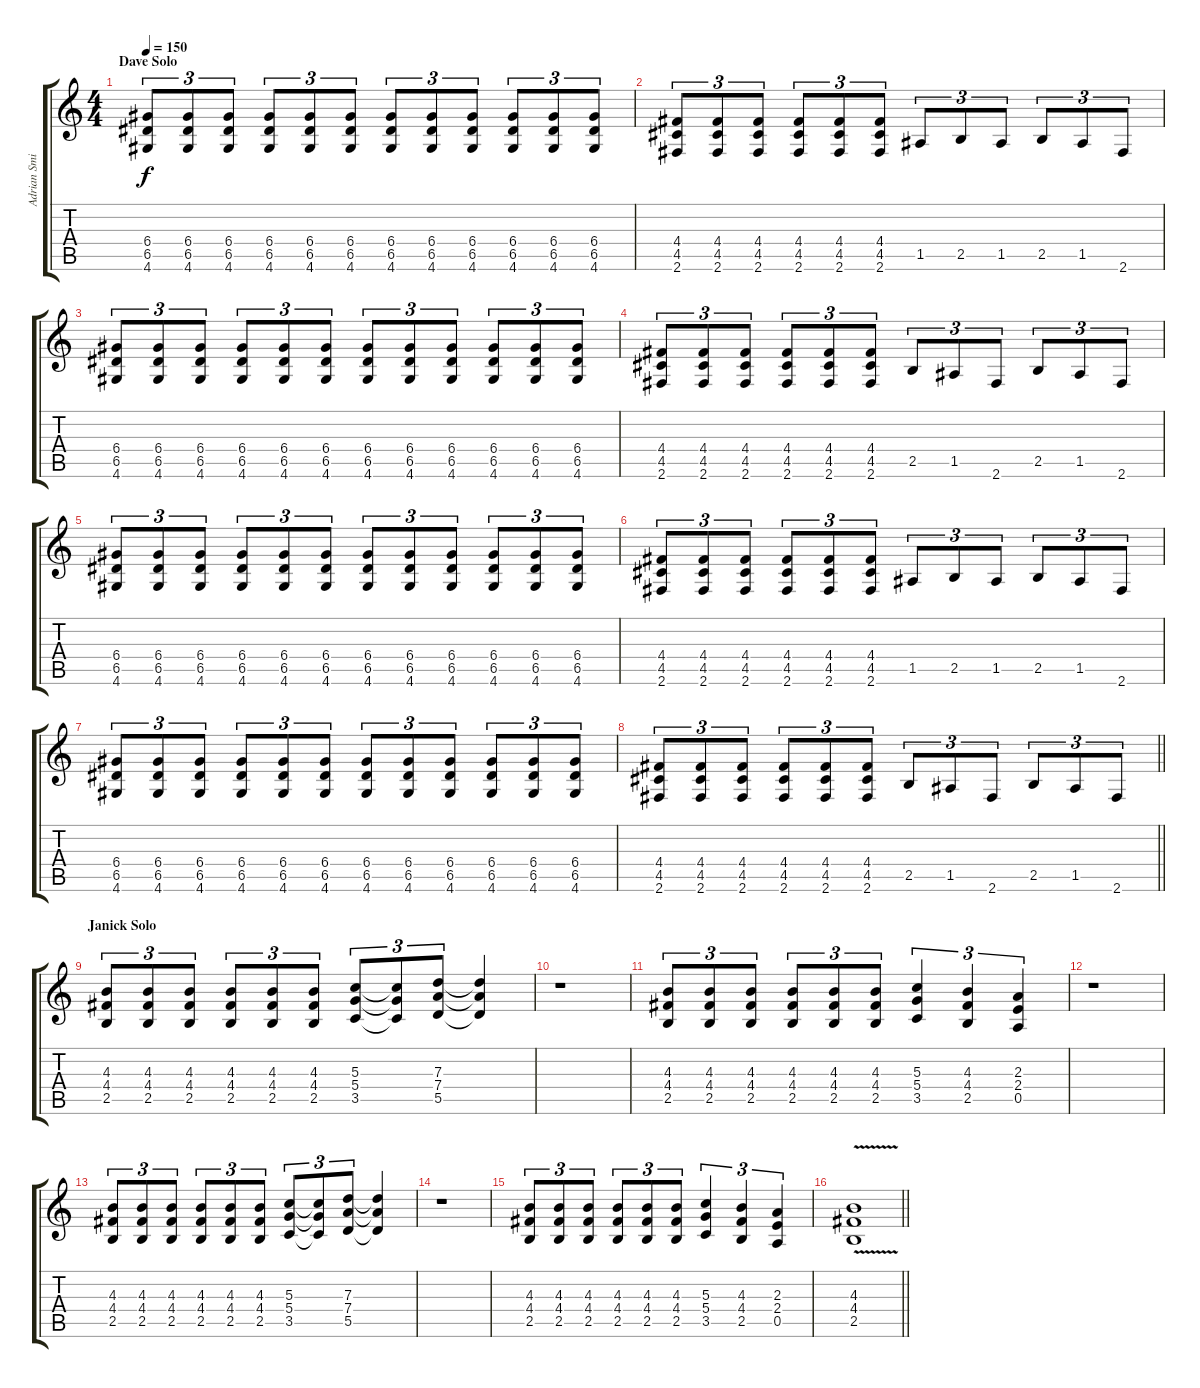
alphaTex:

\track ("Adrian Smith" "Adrian Smi") {instrument distortionguitar}
\staff {score tabs}
\tuning (E4 B3 G3 D3 A2 E2) {hide}
\ts (4 4)
\section ("" "Dave Solo")
\tempo 150
\clef g2
\ks c
(6.4 6.5 4.6).8{tu (3 2) dy f} (6.4 6.5 4.6).8{tu (3 2)} (6.4 6.5 4.6).8{tu (3 2)} (6.4 6.5 4.6).8{tu (3 2)} (6.4 6.5 4.6).8{tu (3 2)} (6.4 6.5 4.6).8{tu (3 2)} (6.4 6.5 4.6).8{tu (3 2)} (6.4 6.5 4.6).8{tu (3 2)} (6.4 6.5 4.6).8{tu (3 2)} (6.4 6.5 4.6).8{tu (3 2)} (6.4 6.5 4.6).8{tu (3 2)} (6.4 6.5 4.6).8{tu (3 2)} |
(4.4 4.5 2.6).8{tu (3 2)} (4.4 4.5 2.6).8{tu (3 2)} (4.4 4.5 2.6).8{tu (3 2)} (4.4 4.5 2.6).8{tu (3 2)} (4.4 4.5 2.6).8{tu (3 2)} (4.4 4.5 2.6).8{tu (3 2)} 1.5.8{tu (3 2)} 2.5.8{tu (3 2)} 1.5.8{tu (3 2)} 2.5.8{tu (3 2)} 1.5.8{tu (3 2)} 2.6.8{tu (3 2)} |
(6.4 6.5 4.6).8{tu (3 2)} (6.4 6.5 4.6).8{tu (3 2)} (6.4 6.5 4.6).8{tu (3 2)} (6.4 6.5 4.6).8{tu (3 2)} (6.4 6.5 4.6).8{tu (3 2)} (6.4 6.5 4.6).8{tu (3 2)} (6.4 6.5 4.6).8{tu (3 2)} (6.4 6.5 4.6).8{tu (3 2)} (6.4 6.5 4.6).8{tu (3 2)} (6.4 6.5 4.6).8{tu (3 2)} (6.4 6.5 4.6).8{tu (3 2)} (6.4 6.5 4.6).8{tu (3 2)} |
(4.4 4.5 2.6).8{tu (3 2)} (4.4 4.5 2.6).8{tu (3 2)} (4.4 4.5 2.6).8{tu (3 2)} (4.4 4.5 2.6).8{tu (3 2)} (4.4 4.5 2.6).8{tu (3 2)} (4.4 4.5 2.6).8{tu (3 2)} 2.5.8{tu (3 2)} 1.5.8{tu (3 2)} 2.6.8{tu (3 2)} 2.5.8{tu (3 2)} 1.5.8{tu (3 2)} 2.6.8{tu (3 2)} |
(6.4 6.5 4.6).8{tu (3 2) volume 13} (6.4 6.5 4.6).8{tu (3 2)} (6.4 6.5 4.6).8{tu (3 2)} (6.4 6.5 4.6).8{tu (3 2)} (6.4 6.5 4.6).8{tu (3 2)} (6.4 6.5 4.6).8{tu (3 2)} (6.4 6.5 4.6).8{tu (3 2)} (6.4 6.5 4.6).8{tu (3 2)} (6.4 6.5 4.6).8{tu (3 2)} (6.4 6.5 4.6).8{tu (3 2)} (6.4 6.5 4.6).8{tu (3 2)} (6.4 6.5 4.6).8{tu (3 2)} |
(4.4 4.5 2.6).8{tu (3 2)} (4.4 4.5 2.6).8{tu (3 2)} (4.4 4.5 2.6).8{tu (3 2)} (4.4 4.5 2.6).8{tu (3 2)} (4.4 4.5 2.6).8{tu (3 2)} (4.4 4.5 2.6).8{tu (3 2)} 1.5.8{tu (3 2)} 2.5.8{tu (3 2)} 1.5.8{tu (3 2)} 2.5.8{tu (3 2)} 1.5.8{tu (3 2)} 2.6.8{tu (3 2)} |
(6.4 6.5 4.6).8{tu (3 2)} (6.4 6.5 4.6).8{tu (3 2)} (6.4 6.5 4.6).8{tu (3 2)} (6.4 6.5 4.6).8{tu (3 2)} (6.4 6.5 4.6).8{tu (3 2)} (6.4 6.5 4.6).8{tu (3 2)} (6.4 6.5 4.6).8{tu (3 2)} (6.4 6.5 4.6).8{tu (3 2)} (6.4 6.5 4.6).8{tu (3 2)} (6.4 6.5 4.6).8{tu (3 2)} (6.4 6.5 4.6).8{tu (3 2)} (6.4 6.5 4.6).8{tu (3 2)} |
\barLineRight lightlight
(4.4 4.5 2.6).8{tu (3 2)} (4.4 4.5 2.6).8{tu (3 2)} (4.4 4.5 2.6).8{tu (3 2)} (4.4 4.5 2.6).8{tu (3 2)} (4.4 4.5 2.6).8{tu (3 2)} (4.4 4.5 2.6).8{tu (3 2)} 2.5.8{tu (3 2)} 1.5.8{tu (3 2)} 2.6.8{tu (3 2)} 2.5.8{tu (3 2)} 1.5.8{tu (3 2)} 2.6.8{tu (3 2)} |
\section ("" "Janick Solo")
(4.3 4.4 2.5).8{tu (3 2)} (4.3 4.4 2.5).8{tu (3 2)} (4.3 4.4 2.5).8{tu (3 2)} (4.3 4.4 2.5).8{tu (3 2)} (4.3 4.4 2.5).8{tu (3 2)} (4.3 4.4 2.5).8{tu (3 2)} (5.3 5.4 3.5).8{tu (3 2)} (5.3{t} 5.4{t} 3.5{t}).8{tu (3 2)} (7.3 7.4 5.5).8{tu (3 2)} (7.3{t} 7.4{t} 5.5{t}).4 |
r.1 |
(4.3 4.4 2.5).8{tu (3 2)} (4.3 4.4 2.5).8{tu (3 2)} (4.3 4.4 2.5).8{tu (3 2)} (4.3 4.4 2.5).8{tu (3 2)} (4.3 4.4 2.5).8{tu (3 2)} (4.3 4.4 2.5).8{tu (3 2)} (5.3 5.4 3.5).4{tu (3 2)} (4.3 4.4 2.5).4{tu (3 2)} (2.3 2.4 0.5).4{tu (3 2)} |
r.1 |
(4.3 4.4 2.5).8{tu (3 2)} (4.3 4.4 2.5).8{tu (3 2)} (4.3 4.4 2.5).8{tu (3 2)} (4.3 4.4 2.5).8{tu (3 2)} (4.3 4.4 2.5).8{tu (3 2)} (4.3 4.4 2.5).8{tu (3 2)} (5.3 5.4 3.5).8{tu (3 2)} (5.3{t} 5.4{t} 3.5{t}).8{tu (3 2)} (7.3 7.4 5.5).8{tu (3 2)} (7.3{t} 7.4{t} 5.5{t}).4 |
r.1 |
(4.3 4.4 2.5).8{tu (3 2)} (4.3 4.4 2.5).8{tu (3 2)} (4.3 4.4 2.5).8{tu (3 2)} (4.3 4.4 2.5).8{tu (3 2)} (4.3 4.4 2.5).8{tu (3 2)} (4.3 4.4 2.5).8{tu (3 2)} (5.3 5.4 3.5).4{tu (3 2)} (4.3 4.4 2.5).4{tu (3 2)} (2.3 2.4 0.5).4{tu (3 2)} |
\barLineRight lightlight
(4.3{v} 4.4{v} 2.5).1
